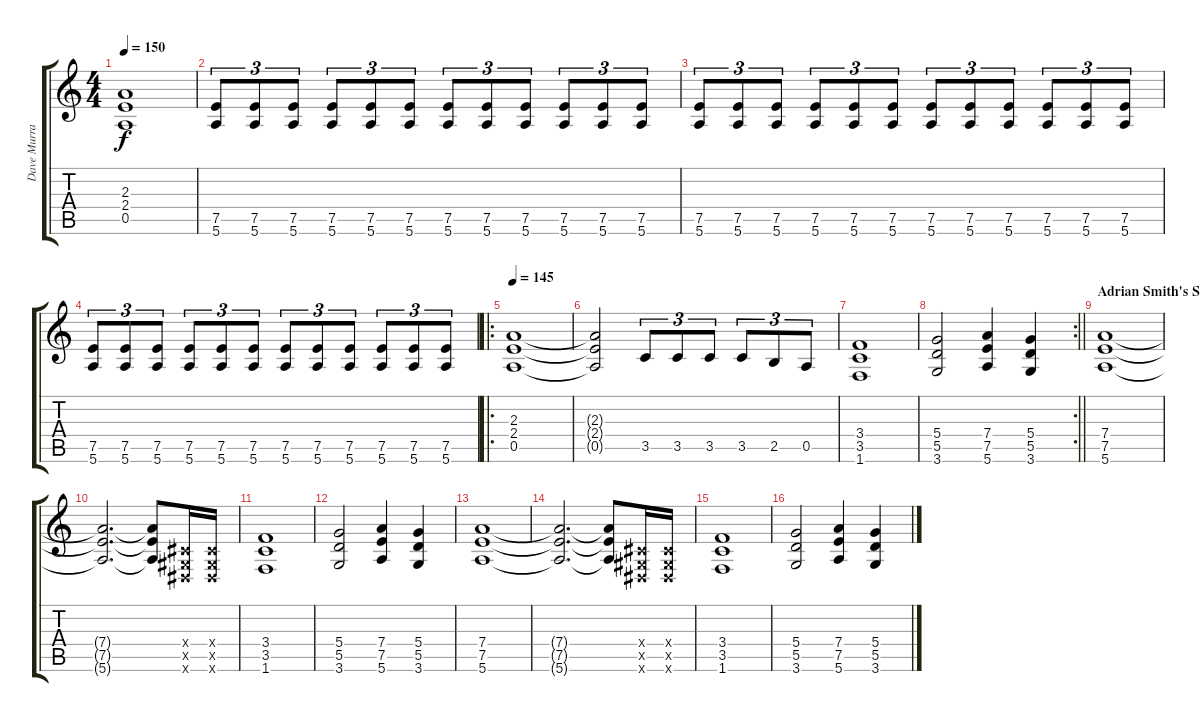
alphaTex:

\track ("Dave Murray" "Dave Murra") {instrument distortionguitar}
\staff {score tabs}
\tuning (E4 B3 G3 D3 A2 E2) {hide}
\ts (4 4)
\tempo 150
\clef g2
\ks c
(2.3{t} 2.4{t} 0.5{t}).1{dy f} |
(7.5 5.6).8{tu (3 2)} (7.5 5.6).8{tu (3 2)} (7.5 5.6).8{tu (3 2)} (7.5 5.6).8{tu (3 2)} (7.5 5.6).8{tu (3 2)} (7.5 5.6).8{tu (3 2)} (7.5 5.6).8{tu (3 2)} (7.5 5.6).8{tu (3 2)} (7.5 5.6).8{tu (3 2)} (7.5 5.6).8{tu (3 2)} (7.5 5.6).8{tu (3 2)} (7.5 5.6).8{tu (3 2)} |
(7.5 5.6).8{tu (3 2)} (7.5 5.6).8{tu (3 2)} (7.5 5.6).8{tu (3 2)} (7.5 5.6).8{tu (3 2)} (7.5 5.6).8{tu (3 2)} (7.5 5.6).8{tu (3 2)} (7.5 5.6).8{tu (3 2)} (7.5 5.6).8{tu (3 2)} (7.5 5.6).8{tu (3 2)} (7.5 5.6).8{tu (3 2)} (7.5 5.6).8{tu (3 2)} (7.5 5.6).8{tu (3 2)} |
(7.5 5.6).8{tu (3 2)} (7.5 5.6).8{tu (3 2)} (7.5 5.6).8{tu (3 2)} (7.5 5.6).8{tu (3 2)} (7.5 5.6).8{tu (3 2)} (7.5 5.6).8{tu (3 2)} (7.5 5.6).8{tu (3 2)} (7.5 5.6).8{tu (3 2)} (7.5 5.6).8{tu (3 2)} (7.5 5.6).8{tu (3 2)} (7.5 5.6).8{tu (3 2)} (7.5 5.6).8{tu (3 2)} |
\ro
\tempo 145
(2.3 2.4 0.5).1 |
(2.3{t} 2.4{t} 0.5{t}).2 3.5.8{tu (3 2)} 3.5.8{tu (3 2)} 3.5.8{tu (3 2)} 3.5.8{tu (3 2)} 2.5.8{tu (3 2)} 0.5.8{tu (3 2)} |
(3.4 3.5 1.6).1 |
\rc 2
\barLineRight lightlight
(5.4 5.5 3.6).2 (7.4 7.5 5.6).4 (5.4 5.5 3.6).4 |
\section ("" "Adrian Smith's Solo")
(7.4 7.5 5.6).1{volume 11} |
(7.4{t} 7.5{t} 5.6{t}).2{d} (7.4{t} 7.5{t} 5.6{t}).8 (-1.4{x} -1.5{x} -1.6{x}).16 (-1.4{x} -1.5{x} -1.6{x}).16 |
(3.4 3.5 1.6).1 |
(5.4 5.5 3.6).2 (7.4 7.5 5.6).4 (5.4 5.5 3.6).4 |
(7.4 7.5 5.6).1 |
(7.4{t} 7.5{t} 5.6{t}).2{d} (7.4{t} 7.5{t} 5.6{t}).8 (-1.4{x} -1.5{x} -1.6{x}).16 (-1.4{x} -1.5{x} -1.6{x}).16 |
(3.4 3.5 1.6).1 |
(5.4 5.5 3.6).2 (7.4 7.5 5.6).4 (5.4 5.5 3.6).4
